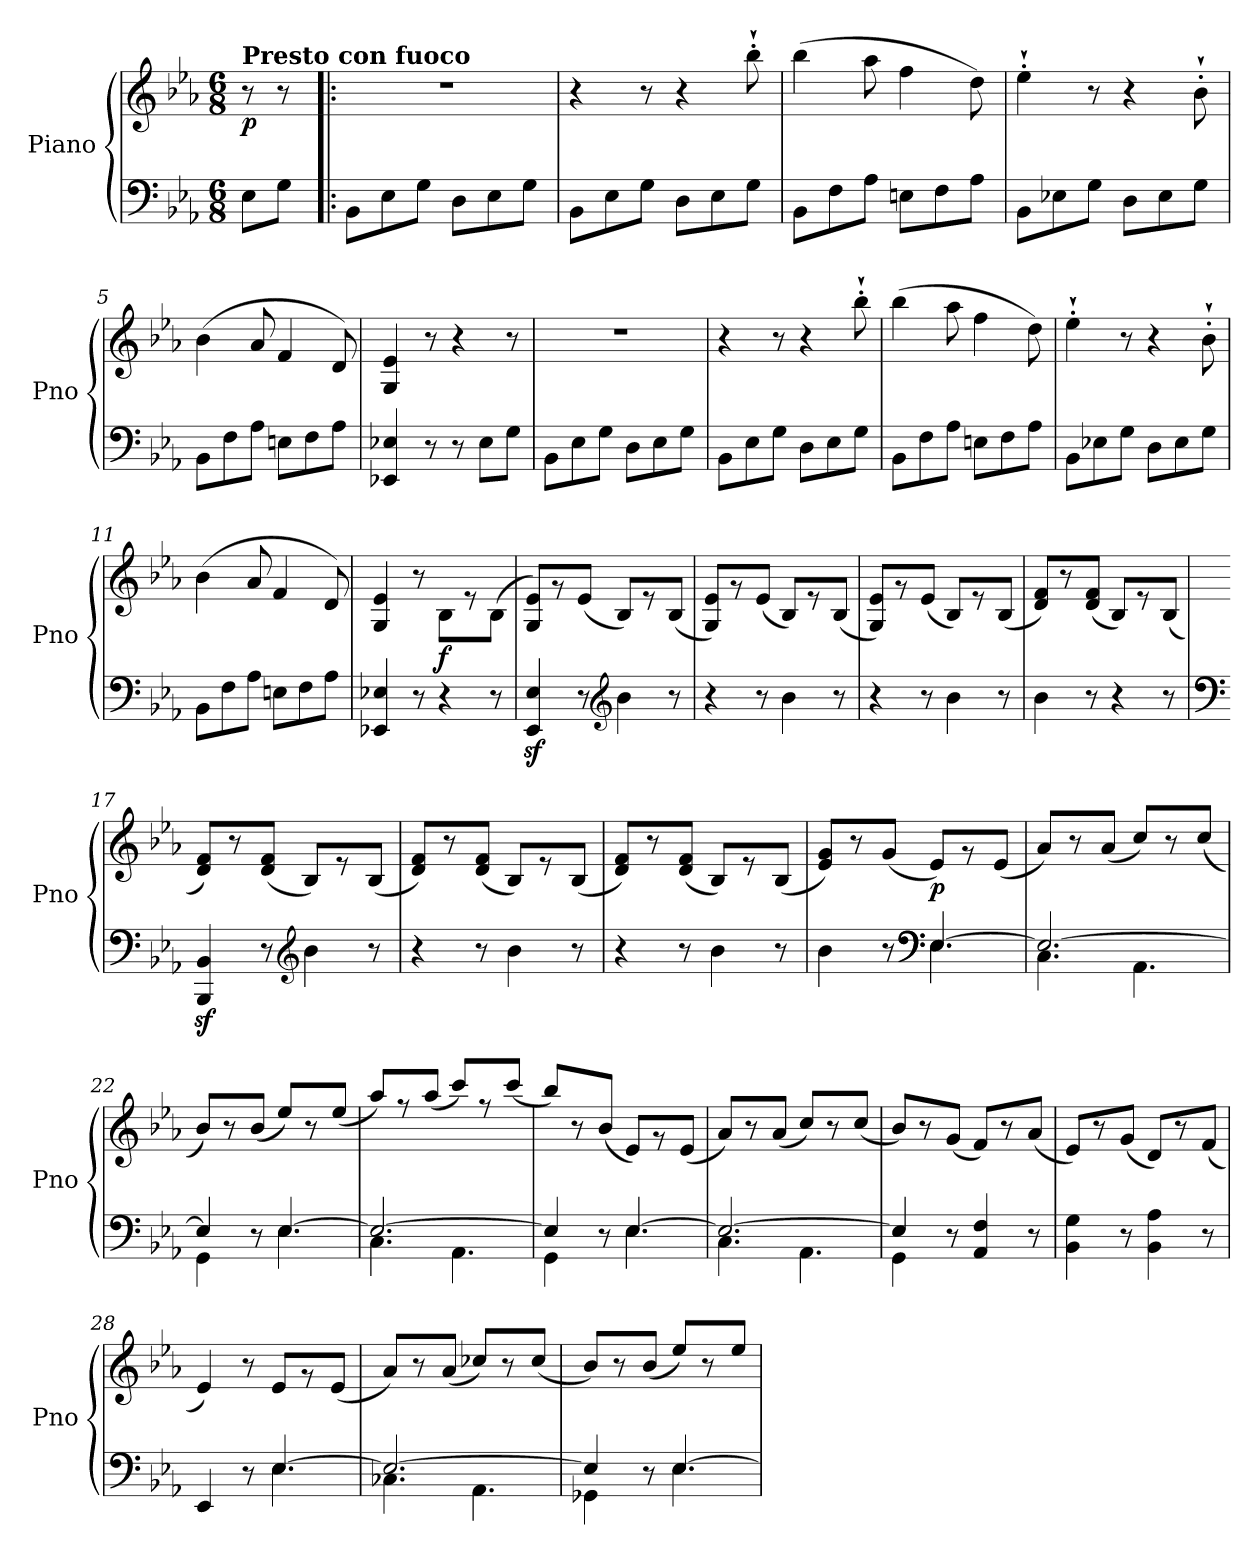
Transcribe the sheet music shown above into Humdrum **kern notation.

**kern	**kern	**dynam
*part1	*part1	*part1
*staff2	*staff1	*staff1/2
*I"Piano	*	*
*I'Pno	*	*
*clefF4	*clefG2	*
*k[b-e-a-]	*k[b-e-a-]	*
*E-:	*E-:	*
*M6/8	*M6/8	*
=	=	=
!	!LO:TX:a:B:t=Presto con fuoco	!
!	!	!LO:DY:b
8E-\L	8r	p
8G\J	8r	.
=1!|:	=1!|:	=1!|:
8BB-\L	2.r	.
8E-\	.	.
8G\J	.	.
8D\L	.	.
8E-\	.	.
8G\J	.	.
=2	=2	=2
8BB-\L	4r	.
8E-\	.	.
8G\J	8r	.
8D\L	4r	.
8E-\	.	.
8G\J	8bb-'`\	.
=3	=3	=3
8BB-\L	(>4bb-\	.
8F\	.	.
8A-\J	8aa-\	.
8En\L	4ff\	.
8F\	.	.
8A-\J	8dd\)	.
=4	=4	=4
8BB-\L	4ee-'`\	.
8E-X\	.	.
8G\J	8r	.
8D\L	4r	.
8E-\	.	.
8G\J	8b-'`\	.
=5	=5	=5
8BB-\L	(>4b-\	.
8F\	.	.
8A-\J	8a-/	.
8En\L	4f/	.
8F\	.	.
8A-\J	8d/)	.
=6	=6	=6
4EE-X/ 4E-X/	4G/ 4e-/	.
8r	8r	.
8r	4r	.
8E-\L	.	.
8G\J	8r	.
!!LO:LB:g=z
=7	=7	=7
8BB-\L	2.r	.
8E-\	.	.
8G\J	.	.
8D\L	.	.
8E-\	.	.
8G\J	.	.
=8	=8	=8
8BB-\L	4r	.
8E-\	.	.
8G\J	8r	.
8D\L	4r	.
8E-\	.	.
8G\J	8bb-'`\	.
=9	=9	=9
8BB-\L	(>4bb-\	.
8F\	.	.
8A-\J	8aa-\	.
8En\L	4ff\	.
8F\	.	.
8A-\J	8dd\)	.
=10	=10	=10
8BB-\L	4ee-'`\	.
8E-X\	.	.
8G\J	8r	.
8D\L	4r	.
8E-\	.	.
8G\J	8b-'`\	.
=11	=11	=11
8BB-\L	(>4b-\	.
8F\	.	.
8A-\J	8a-/	.
8En\L	4f/	.
8F\	.	.
8A-\J	8d/)	.
=12	=12	=12
*	*^	*
4EE-X/ 4E-X/	4G/ 4e-/	4.ryy	.
8r	8r	.	.
!	!	!	!LO:DY:b
4r	8ryy	8B-\L	f
.	8re	8ryy	.
8r	8ryy	(<8B-\J	.
!!LO:LB:g=z	!!
=13	=13	=13	=13
4EE-/z> 4E-/z>	8ryy	8G/ 8e-/L)	.
.	8rg	8ryy	.
8r	4ryy	(>8e-/J	.
*clefG2	*	*	*
4b-\	.	8B-/L)	.
.	8re	8ryy	.
8r	8ryy	(>8B-/J	.
=14	=14	=14	=14
4r	8ryy	8G/ 8e-/L)	.
.	8rg	8ryy	.
8r	4ryy	(>8e-/J	.
4b-\	.	8B-/L)	.
.	8re	8ryy	.
8r	8ryy	(>8B-/J	.
=15	=15	=15	=15
4r	8ryy	8G/ 8e-/L)	.
.	8rg	8ryy	.
8r	4ryy	(>8e-/J	.
4b-\	.	8B-/L)	.
.	8re	8ryy	.
8r	8ryy	(>8B-/J	.
=16	=16	=16	=16
4b-\	8ryy	8d/ 8f/L)	.
.	8r	8ryy	.
8r	4ryy	(>8d/ 8f/J	.
4r	.	8B-/L)	.
.	8re	8ryy	.
8r	8ryy	(>8B-/J	.
=17	=17	=17	=17
*clefF4	*	*	*
4BBB-/z> 4BB-/z>	8ryy	8d/ 8f/L)	.
.	8r	8ryy	.
8r	4ryy	(>8d/ 8f/J	.
*clefG2	*	*	*
4b-\	.	8B-/L)	.
.	8re	8ryy	.
8r	8ryy	(>8B-/J	.
!!LO:LB:g=z	!!
=18	=18	=18	=18
4r	8ryy	8d/ 8f/L)	.
.	8r	8ryy	.
8r	4ryy	(>8d/ 8f/J	.
4b-\	.	8B-/L)	.
.	8re	8ryy	.
8r	8ryy	(>8B-/J	.
=19	=19	=19	=19
4r	8ryy	8d/ 8f/L)	.
.	8r	8ryy	.
8r	4ryy	(>8d/ 8f/J	.
4b-\	.	8B-/L)	.
.	8re	8ryy	.
8r	8ryy	(>8B-/J	.
=20	=20	=20	=20
*^	*	*	*
4b-\	4.ryy	8ryy	8e-/ 8g/L)	.
.	.	8r	8ryy	.
8r	.	4ryy	(>8g/J	.
*clefF4	*	*	*	*
!	!	!	!	!LO:DY:b
[4.E-/	4.E-\	.	8e-/L)	p
.	.	8rg	8ryy	.
.	.	8ryy	(>8e-/J	.
=21	=21	=21	=21	=21
2.E-/_	4.C\	8ryy	8a-/L)	.
.	.	8r	8ryy	.
.	.	4ryy	(>8a-/J	.
.	4.AA-\	.	8cc/L)	.
.	.	8r	8ryy	.
.	.	8ryy	(>8cc/J	.
=22	=22	=22	=22	=22
4E-/]	4GG\	8ryy	8b-/L)	.
.	.	8r	8ryy	.
8r	8ryy	4ryy	(>8b-/J	.
[4.E-/	4.E-\	.	8ee-/L)	.
.	.	8r	8ryy	.
.	.	8ryy	(>8ee-/J	.
!!LO:LB:g=z	!!
=23	=23	=23	=23	=23
2.E-/_	4.C\	8ryy	8aa-/L)	.
.	.	8rff	8ryy	.
.	.	4ryy	(>8aa-/J	.
.	4.AA-\	.	8ccc/L)	.
.	.	8rff	8ryy	.
.	.	8ryy	(>8ccc/J	.
=24	=24	=24	=24	=24
4E-/]	4GG\	8ryy	8bb-/L)	.
.	.	8r	8ryy	.
8r	8ryy	4ryy	(>8b-/J	.
[4.E-/	4.E-\	.	8e-/L)	.
.	.	8rg	8ryy	.
.	.	8ryy	(>8e-/J	.
=25	=25	=25	=25	=25
2.E-/_	4.C\	8ryy	8a-/L)	.
.	.	8r	8ryy	.
.	.	4ryy	(>8a-/J	.
.	4.AA-\	.	8cc/L)	.
.	.	8r	8ryy	.
.	.	8ryy	(>8cc/J	.
=26	=26	=26	=26	=26
4E-/]	4GG\	8ryy	8b-/L)	.
.	.	8r	8ryy	.
8r	2ryy	4ryy	(>8g/J	.
4AA-/ 4F/	.	.	8f/L)	.
.	.	8r	8ryy	.
8r	.	8ryy	(>8a-/J	.
*v	*v	*	*	*
=27	=27	=27	=27
4BB-\ 4G\	8ryy	8e-/L)	.
.	8r	8ryy	.
8r	4ryy	(>8g/J	.
4BB-\ 4A-\	.	8d/L)	.
.	8r	8ryy	.
8r	8ryy	(>8f/J	.
!!LO:PB:g=z	!!
=28	=28	=28	=28
*^	*	*	*
4EE-/	4.ryy	4e-/)	4.ryy	.
8r	.	8r	.	.
[4.E-/	4.E-\	8ryy	8e-/L	.
.	.	8rg	8ryy	.
.	.	8ryy	(>8e-/J	.
=29	=29	=29	=29	=29
2.E-/_	4.C-X\	8ryy	8a-/L)	.
.	.	8r	8ryy	.
.	.	4ryy	(>8a-/J	.
.	4.AA-\	.	8cc-X/L)	.
.	.	8r	8ryy	.
.	.	8ryy	(>8cc-/J	.
=30	=30	=30	=30	=30
4E-/]	4GG-X\	8ryy	8b-/L)	.
.	.	8r	8ryy	.
8r	8ryy	4ryy	(>8b-/J	.
[4.E-/	4.E-\	.	8ee-/L)	.
.	.	8r	8ryy	.
.	.	8ryy	8ee-/J	.
*v	*v	*	*	*
*	*v	*v	*
=	=	=
*-	*-	*-
